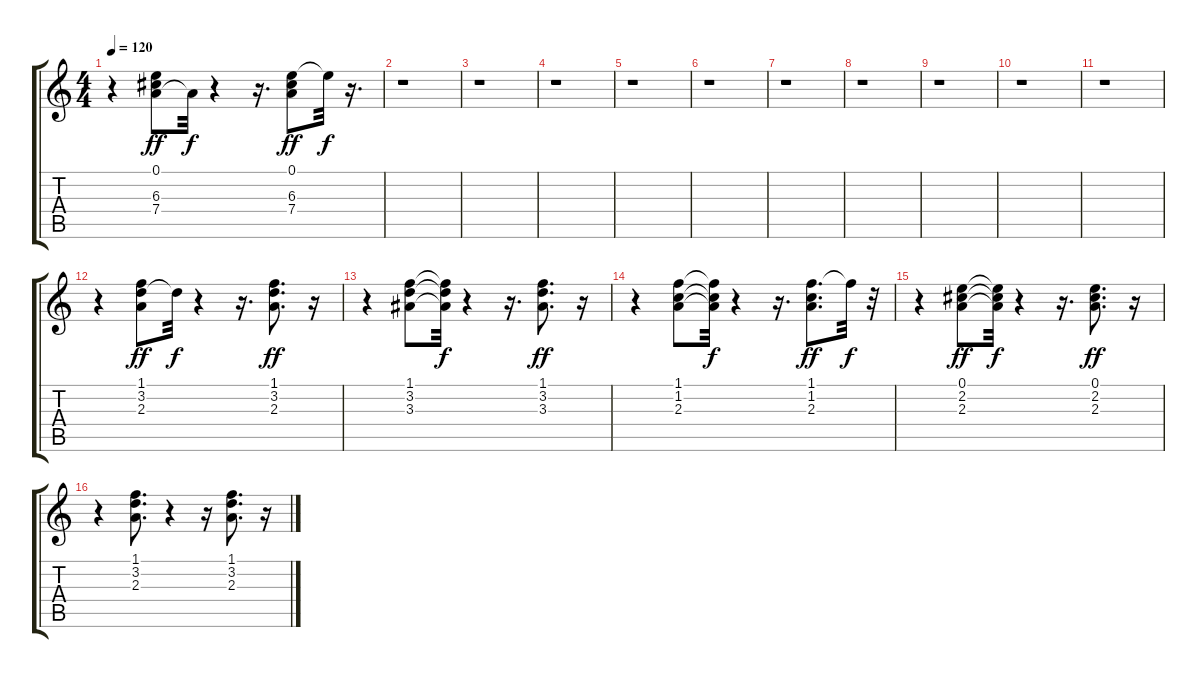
\track "" {instrument acousticguitarsteel}
\staff {score tabs}
\tuning (E4 B3 G3 D3 A2 E2) {hide}
\ts (4 4)
\tempo 120
\clef g2
\ks c
r.4{dy ff} (0.1 6.3 7.4).8 7.4{t}.32{dy f} r.4 r.16{d} (0.1 6.3 7.4).8{dy ff} 0.1{t}.32{dy f} r.16{d} |
r.1 |
r.1 |
r.1 |
r.1 |
r.1 |
r.1 |
r.1 |
r.1 |
r.1 |
r.1 |
r.4 (1.1 3.2 2.3).8{dy ff} 3.2{t}.32{dy f} r.4 r.16{d} (1.1 3.2 2.3).8{d dy ff} r.16 |
r.4 (1.1 3.2 3.3).8 (1.1{t} 3.2{t} 3.3{t}).32{dy f} r.4 r.16{d} (1.1 3.2 3.3).8{d dy ff} r.16 |
r.4 (1.1 1.2 2.3).8 (1.1{t} 1.2{t} 2.3{t}).32{dy f} r.4 r.16{d} (1.1 1.2 2.3).8{d dy ff} 1.1{t}.32{dy f} r.32 |
r.4 (0.1 2.2 2.3).8{dy ff} (0.1{t} 2.2{t} 2.3{t}).32{dy f} r.4 r.16{d} (0.1 2.2 2.3).8{d dy ff} r.16 |
r.4 (1.1 3.2 2.3).8{d} r.4 r.16 (1.1 3.2 2.3).8{d} r.16
